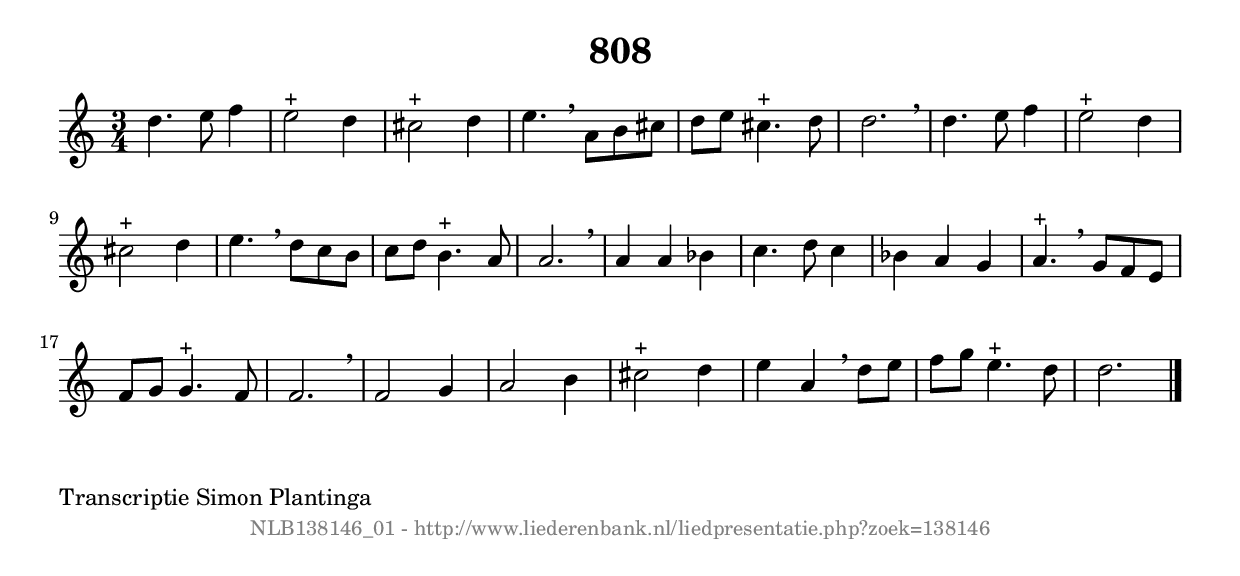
%
% produced by wce2krn 1.64 (7 June 2014)
%
\version"2.16"
#(append! paper-alist '(("long" . (cons (* 210 mm) (* 2000 mm)))))
#(set-default-paper-size "long")
sb = {\breathe}
mBreak = {\breathe }
bBreak = {\breathe }
x = {\once\override NoteHead #'style = #'cross }
gl=\glissando
itime={\override Staff.TimeSignature #'stencil = ##f }
ficta = {\once\set suggestAccidentals = ##t}
fine = {\once\override Score.RehearsalMark #'self-alignment-X = #1 \mark \markup {\italic{Fine}}}
dc = {\once\override Score.RehearsalMark #'self-alignment-X = #1 \mark \markup {\italic{D.C.}}}
dcf = {\once\override Score.RehearsalMark #'self-alignment-X = #1 \mark \markup {\italic{D.C. al Fine}}}
dcc = {\once\override Score.RehearsalMark #'self-alignment-X = #1 \mark \markup {\italic{D.C. al Coda}}}
ds = {\once\override Score.RehearsalMark #'self-alignment-X = #1 \mark \markup {\italic{D.S.}}}
dsf = {\once\override Score.RehearsalMark #'self-alignment-X = #1 \mark \markup {\italic{D.S. al Fine}}}
dsc = {\once\override Score.RehearsalMark #'self-alignment-X = #1 \mark \markup {\italic{D.S. al Coda}}}
pv = {\set Score.repeatCommands = #'((volta "1"))}
sv = {\set Score.repeatCommands = #'((volta "2"))}
tv = {\set Score.repeatCommands = #'((volta "3"))}
qv = {\set Score.repeatCommands = #'((volta "4"))}
xv = {\set Score.repeatCommands = #'((volta #f))}
\header{ tagline = ""
title = "808"
}
\score {{
\key d \dorian
\relative g'
{
\set melismaBusyProperties = #'()
\time 3/4
\tempo 4=120
\override Score.MetronomeMark #'transparent = ##t
\override Score.RehearsalMark #'break-visibility = #(vector #t #t #f)
d'4. e8 f4 | e2^"+" d4 | cis2^"+" d4 | e4. \sb a,8 b8 cis8 | d8 e8 cis4.^"+" d8 | d2. | \mBreak \bar "|"
d4. e8 f4 | e2^"+" d4 | cis2^"+" d4 | e4. \sb d8 c8 b8 | c8 d8 b4.^"+" a8 | a2. | \mBreak \bar "|"
a4 a4 bes4 | c4. d8 c4 | bes4 a4 g4 | a4.^"+" \sb g8 f8 e8 | f8 g8 g4.^"+" f8 | f2. | \mBreak \bar "|"
f2 g4 | a2 b4 | cis2^"+" d4 | e4 a,4 \sb d8 e8 | f8 g8 e4.^"+" d8 | d2. \bar "|."
 }}
 \midi { }
 \layout {
            indent = 0.0\cm
}
}
\markup { \wordwrap-string #" 
Transcriptie Simon Plantinga
"}
\markup { \vspace #0 } \markup { \with-color #grey \fill-line { \center-column { \smaller "NLB138146_01 - http://www.liederenbank.nl/liedpresentatie.php?zoek=138146" } } }
